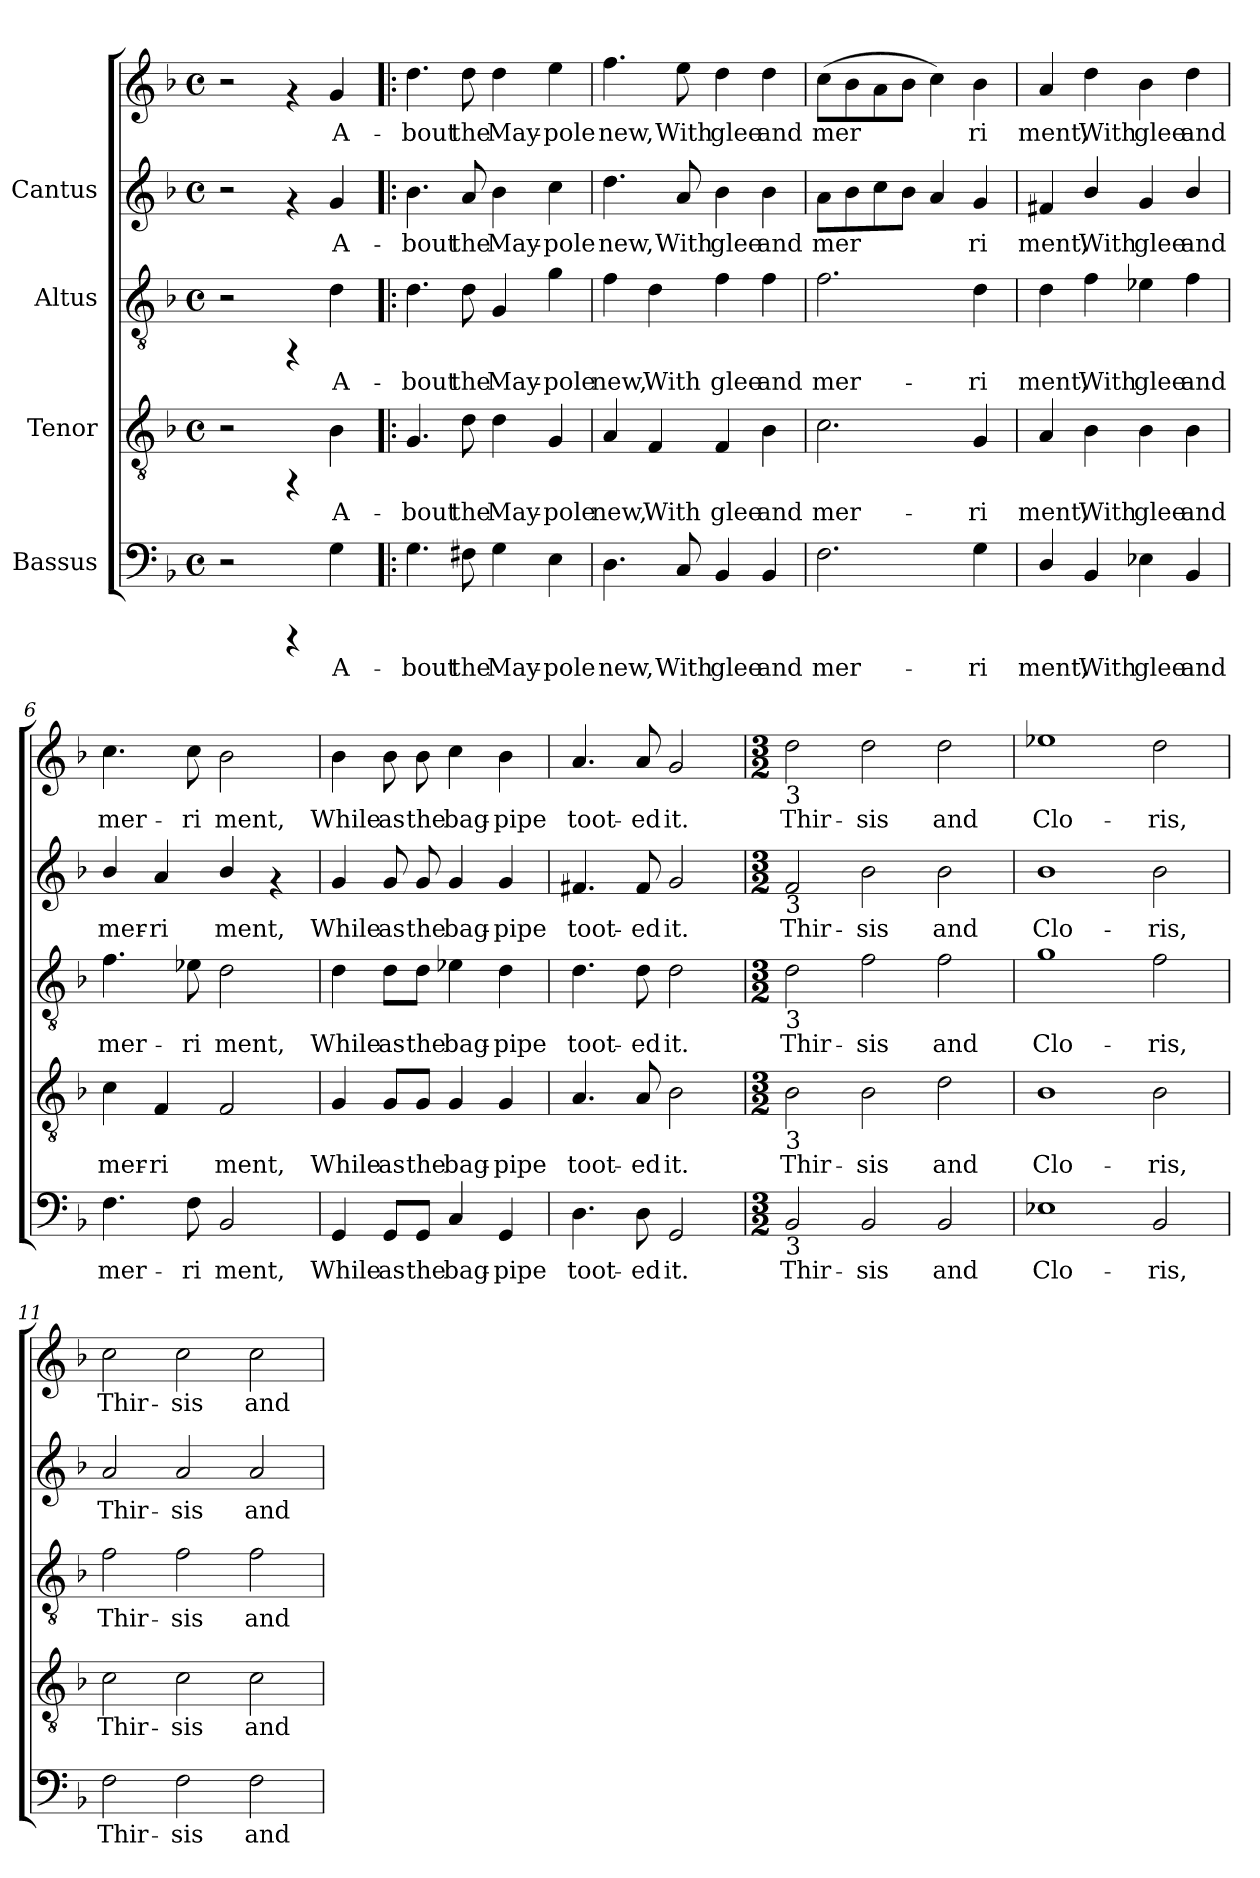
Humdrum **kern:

**kern	**text	**kern	**text	**kern	**text	**kern	**text	**kern	**text
*part4	*part4	*part3	*part3	*part2	*part2	*part1	*part1	*part1	*part1
*staff5	*staff5	*staff4	*staff4	*staff3	*staff3	*staff2	*staff2	*staff1	*staff1
*I"Bassus	*	*I"Tenor	*	*I"Altus	*	*I"Cantus	*	*	*
!!LO:PB:g=z
*stria5	*	*stria5	*	*stria5	*	*stria5	*	*stria5	*
*clefF4	*	*clefGv2	*	*clefGv2	*	*clefG2	*	*clefG2	*
*k[b-]	*	*k[b-]	*	*k[b-]	*	*k[b-]	*	*k[b-]	*
*F:	*	*F:	*	*F:	*	*F:	*	*F:	*
*M4/4	*	*M4/4	*	*M4/4	*	*M4/4	*	*M4/4	*
*met(c)	*	*met(c)	*	*met(c)	*	*met(c)	*	*met(c)	*
*MM144	*	*MM144	*	*MM144	*	*MM144	*	*MM144	*
=1	=1	=1	=1	=1	=1	=1	=1	=1	=1
2r	.	2r	.	2r	.	2r	.	2r	.
4rCCC	.	4rFF	.	4rFF	.	4rf	.	4rf	.
!	!LO:LY:b:cj	!	!LO:LY:b:cj	!	!LO:LY:b:cj	!	!LO:LY:b:cj	!	!LO:LY:b:cj
4G\	A-	4B-\	A-	4d\	A-	4g/	-A-	4g/	A-
=2!|:	=2!|:	=2!|:	=2!|:	=2!|:	=2!|:	=2!|:	=2!|:	=2!|:	=2!|:
!	!LO:LY:b:cj	!	!LO:LY:b:cj	!	!LO:LY:b:cj	!	!LO:LY:b:cj	!	!LO:LY:b:cj
4.G\	-bout	4.G/	-bout	4.d\	-bout	4.b-\	bout	4.dd\	-bout
!	!LO:LY:b:cj	!	!LO:LY:b:cj	!	!LO:LY:b:cj	!	!LO:LY:b:cj	!	!LO:LY:b:cj
8F#X\	the	8d\	the	8d\	the	8a/	the	8dd\	the
!	!LO:LY:b:cj	!	!LO:LY:b:cj	!	!LO:LY:b:cj	!	!LO:LY:b:cj	!	!LO:LY:b:cj
4G\	May-	4d\	May-	4G/	May-	4b-\	May-	4dd\	May-
!	!LO:LY:b:cj	!	!LO:LY:b:cj	!	!LO:LY:b:cj	!	!LO:LY:b:cj	!	!LO:LY:b:cj
4E\	-pole	4G/	-pole	4g\	-pole	4cc\	-pole	4ee\	-pole
=3	=3	=3	=3	=3	=3	=3	=3	=3	=3
!	!LO:LY:b:cj	!	!LO:LY:b:cj	!	!LO:LY:b:cj	!	!LO:LY:b:cj	!	!LO:LY:b:cj
4.D\	new,	4A/	new,	4f\	new,	4.dd\	new,	4.ff\	new,
!	!	!	!LO:LY:b:cj	!	!LO:LY:b:cj	!	!	!	!
.	.	4F/	With	4d\	With	.	.	.	.
!	!LO:LY:b:cj	!	!	!	!	!	!LO:LY:b:cj	!	!LO:LY:b:cj
8C/	With	.	.	.	.	8a/	With	8ee\	With
!	!LO:LY:b:cj	!	!LO:LY:b:cj	!	!LO:LY:b:cj	!	!LO:LY:b:cj	!	!LO:LY:b:cj
4BB-/	glee	4F/	glee	4f\	glee	4b-\	glee	4dd\	glee
!	!LO:LY:b:cj	!	!LO:LY:b:cj	!	!LO:LY:b:cj	!	!LO:LY:b:cj	!	!LO:LY:b:cj
4BB-/	and	4B-\	and	4f\	and	4b-\	and	4dd\	and
=4	=4	=4	=4	=4	=4	=4	=4	=4	=4
!	!LO:LY:b:cj	!	!LO:LY:b:cj	!	!LO:LY:b:cj	!	!LO:LY:b:cj	!	!LO:LY:b:cj
2.F\	mer-	2.c\	mer-	2.f\	mer-	8a\L	mer-	(>8cc\L	mer-
!	!	!	!	!	!	!	!LO:LY:b:cj	!	!LO:LY:b:cj
.	.	.	.	.	.	8b-\	-	8b-\	-
!	!	!	!	!	!	!	!LO:LY:b:cj	!	!LO:LY:b:cj
.	.	.	.	.	.	8cc\	.	8a\	.
!	!	!	!	!	!	!	!LO:LY:b:cj	!	!LO:LY:b:cj
.	.	.	.	.	.	8b-\J	.	8b-\J	.
!	!	!	!	!	!	!	!LO:LY:b:cj	!	!LO:LY:b:cj
.	.	.	.	.	.	4a/	.	4cc\)	.
!	!LO:LY:b:cj	!	!LO:LY:b:cj	!	!LO:LY:b:cj	!	!LO:LY:b:cj	!	!LO:LY:b:cj
4G\	-ri	4G/	-ri	4d\	-ri	4g/	ri	4b-\	ri
!!LO:LB:g=z
=5	=5	=5	=5	=5	=5	=5	=5	=5	=5
!	!LO:LY:b:cj	!	!LO:LY:b:cj	!	!LO:LY:b:cj	!	!LO:LY:b:cj	!	!LO:LY:b:cj
4D/	ment,	4A/	ment,	4d\	ment,	4f#X/	ment,	4a/	ment,
!	!LO:LY:b:cj	!	!LO:LY:b:cj	!	!LO:LY:b:cj	!	!LO:LY:b:cj	!	!LO:LY:b:cj
4BB-/	With	4B-\	With	4f\	With	4b-/	With	4dd\	With
!	!LO:LY:b:cj	!	!LO:LY:b:cj	!	!LO:LY:b:cj	!	!LO:LY:b:cj	!	!LO:LY:b:cj
4E-X\	glee	4B-\	glee	4e-X\	glee	4g/	glee	4b-\	glee
!	!LO:LY:b:cj	!	!LO:LY:b:cj	!	!LO:LY:b:cj	!	!LO:LY:b:cj	!	!LO:LY:b:cj
4BB-/	and	4B-\	and	4f\	and	4b-/	and	4dd\	and
=6	=6	=6	=6	=6	=6	=6	=6	=6	=6
!	!LO:LY:b:cj	!	!LO:LY:b:cj	!	!LO:LY:b:cj	!	!LO:LY:b:cj	!	!LO:LY:b:cj
4.F\	mer-	4c\	mer-	4.f\	mer-	4b-/	mer-	4.cc\	mer-
!	!	!	!LO:LY:b:cj	!	!	!	!LO:LY:b:cj	!	!
.	.	4F/	-ri	.	.	4a/	-ri	.	.
!	!LO:LY:b:cj	!	!	!	!LO:LY:b:cj	!	!	!	!LO:LY:b:cj
8F\	-ri	.	.	8e-X\	-ri	.	.	8cc\	-ri
!	!LO:LY:b:cj	!	!LO:LY:b:cj	!	!LO:LY:b:cj	!	!LO:LY:b:cj	!	!LO:LY:b:cj
2BB-/	ment,	2F/	ment,	2d\	ment,	4b-/	ment,	2b-\	ment,
.	.	.	.	.	.	4rf	.	.	.
=7	=7	=7	=7	=7	=7	=7	=7	=7	=7
!	!LO:LY:b:cj	!	!LO:LY:b:cj	!	!LO:LY:b:cj	!	!LO:LY:b:cj	!	!LO:LY:b:cj
4GG/	While	4G/	While	4d\	While	4g/	While	4b-\	While
!	!LO:LY:b:cj	!	!LO:LY:b:cj	!	!LO:LY:b:cj	!	!LO:LY:b:cj	!	!LO:LY:b:cj
8GG/L	as	8G/L	as	8d\L	as	8g/	as	8b-\	as
!	!LO:LY:b:cj	!	!LO:LY:b:cj	!	!LO:LY:b:cj	!	!LO:LY:b:cj	!	!LO:LY:b:cj
8GG/J	the	8G/J	the	8d\J	the	8g/	the	8b-\	the
!	!LO:LY:b:cj	!	!LO:LY:b:cj	!	!LO:LY:b:cj	!	!LO:LY:b:cj	!	!LO:LY:b:cj
4C/	bag-	4G/	bag-	4e-X\	bag-	4g/	bag-	4cc\	bag-
!	!LO:LY:b:cj	!	!LO:LY:b:cj	!	!LO:LY:b:cj	!	!LO:LY:b:cj	!	!LO:LY:b:cj
4GG/	-pipe	4G/	-pipe	4d\	-pipe	4g/	-pipe	4b-\	-pipe
=8	=8	=8	=8	=8	=8	=8	=8	=8	=8
!	!LO:LY:b:cj	!	!LO:LY:b:cj	!	!LO:LY:b:cj	!	!LO:LY:b:cj	!	!LO:LY:b:cj
4.D\	toot-	4.A/	toot-	4.d\	toot-	4.f#X/	toot-	4.a/	toot-
!	!LO:LY:b:cj	!	!LO:LY:b:cj	!	!LO:LY:b:cj	!	!LO:LY:b:cj	!	!LO:LY:b:cj
8D\	-ed	8A/	-ed	8d\	-ed	8f#/	-ed	8a/	-ed
!	!LO:LY:b:cj	!	!LO:LY:b:cj	!	!LO:LY:b:cj	!	!LO:LY:b:cj	!	!LO:LY:b:cj
2GG/	it.	2B-\	it.	2d\	it.	2g/	it.	2g/	it.
!!LO:PB:g=z
=9	=9	=9	=9	=9	=9	=9	=9	=9	=9
*M3/2	*	*M3/2	*	*M3/2	*	*M3/2	*	*M3/2	*
*	*	*	*	*	*	*	*	*MM216	*
!	!	!	!	!	!	!	!	!LO:TX:b:t=3	!
!	!	!	!	!	!	!LO:TX:b:t=3	!	!	!
!	!	!	!	!LO:TX:b:t=3	!	!	!	!	!
!	!	!LO:TX:b:t=3	!	!	!	!	!	!	!
!LO:TX:b:t=3	!	!	!	!	!	!	!	!	!
!	!LO:LY:b:cj	!	!LO:LY:b:cj	!	!LO:LY:b:cj	!	!LO:LY:b:cj	!	!LO:LY:b:cj
2BB-/	Thir-	2B-\	Thir-	2d\	Thir-	2f/	Thir-	2dd\	Thir-
!	!LO:LY:b:cj	!	!LO:LY:b:cj	!	!LO:LY:b:cj	!	!LO:LY:b:cj	!	!LO:LY:b:cj
2BB-/	-sis	2B-\	-sis	2f\	-sis	2b-\	-sis	2dd\	-sis
!	!LO:LY:b:cj	!	!LO:LY:b:cj	!	!LO:LY:b:cj	!	!LO:LY:b:cj	!	!LO:LY:b:cj
2BB-/	and	2d\	and	2f\	and	2b-\	and	2dd\	and
=10	=10	=10	=10	=10	=10	=10	=10	=10	=10
!	!LO:LY:b:cj	!	!LO:LY:b:cj	!	!LO:LY:b:cj	!	!LO:LY:b:cj	!	!LO:LY:b:cj
1E-X	Clo-	1B-	Clo-	1g	Clo-	1b-	Clo-	1ee-X	Clo-
!	!LO:LY:b:cj	!	!LO:LY:b:cj	!	!LO:LY:b:cj	!	!LO:LY:b:cj	!	!LO:LY:b:cj
2BB-/	-ris,	2B-\	-ris,	2f\	-ris,	2b-\	-ris,	2dd\	-ris,
=11	=11	=11	=11	=11	=11	=11	=11	=11	=11
!	!LO:LY:b:cj	!	!LO:LY:b:cj	!	!LO:LY:b:cj	!	!LO:LY:b:cj	!	!LO:LY:b:cj
2F\	Thir-	2c\	Thir-	2f\	Thir-	2a/	Thir-	2cc\	Thir-
!	!LO:LY:b:cj	!	!LO:LY:b:cj	!	!LO:LY:b:cj	!	!LO:LY:b:cj	!	!LO:LY:b:cj
2F\	-sis	2c\	-sis	2f\	-sis	2a/	-sis	2cc\	-sis
!	!LO:LY:b:cj	!	!LO:LY:b:cj	!	!LO:LY:b:cj	!	!LO:LY:b:cj	!	!LO:LY:b:cj
2F\	and	2c\	and	2f\	and	2a/	and	2cc\	and
=	=	=	=	=	=	=	=	=	=
*-	*-	*-	*-	*-	*-	*-	*-	*-	*-
